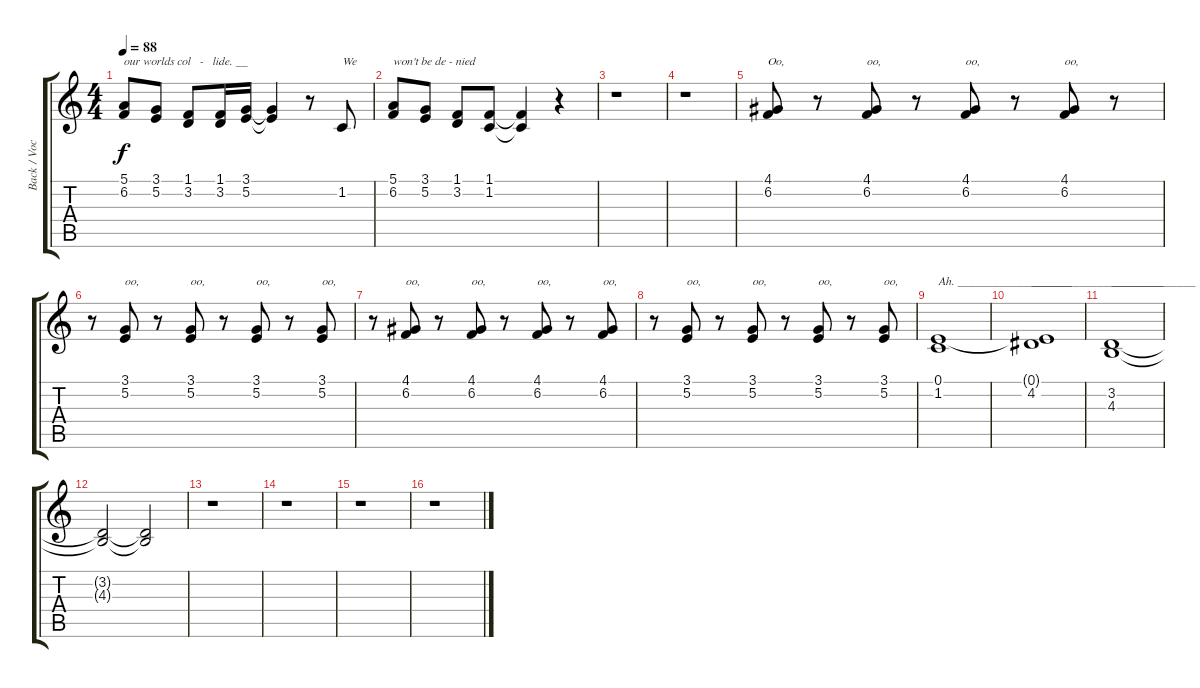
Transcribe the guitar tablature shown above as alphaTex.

\track ("Back / Vocals" "Back / Voc") {instrument lead2sawtooth}
\staff {score tabs}
\tuning (E4 B3 G3 D3 A2 E2) {hide}
\ts (4 4)
\tempo 88
\clef g2
\ks c
(5.1 6.2).8{txt "our worlds col   -   lide. __" dy f} (3.1 5.2).8 (1.1 3.2).8 (1.1 3.2).16 (3.1 5.2).16 (3.1{t} 5.2{t}).4 r.8 1.2.8{txt "We"} |
(5.1 6.2).8{txt "won't be de - nied"} (3.1 5.2).8 (1.1 3.2).8 (1.1 1.2).8 (1.1{t} 1.2{t}).4 r.4 |
r.1 |
r.1 |
(4.1 6.2).8{txt "Oo," volume 10} r.8 (4.1 6.2).8{txt "oo,"} r.8 (4.1 6.2).8{txt "oo,"} r.8 (4.1 6.2).8{txt "oo,"} r.8 |
r.8 (3.1 5.2).8{txt "oo,"} r.8 (3.1 5.2).8{txt "oo,"} r.8 (3.1 5.2).8{txt "oo,"} r.8 (3.1 5.2).8{txt "oo,"} |
r.8 (4.1 6.2).8{txt "oo,"} r.8 (4.1 6.2).8{txt "oo,"} r.8 (4.1 6.2).8{txt "oo,"} r.8 (4.1 6.2).8{txt "oo,"} |
r.8 (3.1 5.2).8{txt "oo,"} r.8 (3.1 5.2).8{txt "oo,"} r.8 (3.1 5.2).8{txt "oo,"} r.8 (3.1 5.2).8{txt "oo,"} |
(0.1 1.2).1{txt "Ah. ___________________"} |
(0.1{t} 4.2).1{txt "______________________"} |
(3.2 4.3).1{txt "______________"} |
(3.2{t} 4.3{t}).2 (3.2{t} 4.3{t}).2 |
r.1{volume 14} |
r.1 |
r.1 |
r.1
